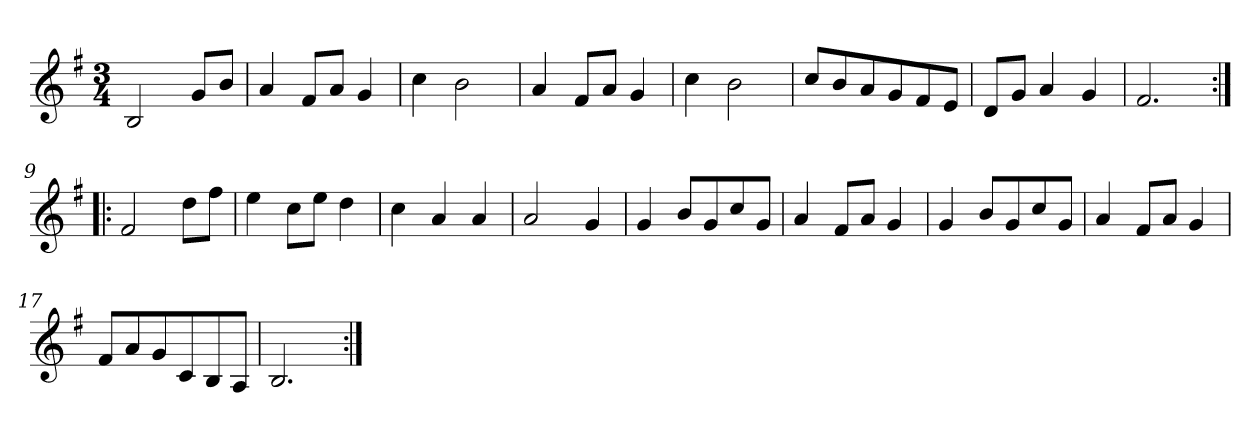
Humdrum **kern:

**kern
*part1
*staff1
*clefG2
*k[f#]
*G:
*M3/4
=1
2B/
8g/L
8b/J
=2
4a/
8f#/L
8a/J
4g/
=3
4cc\
2b\
=4
4a/
8f#/L
8a/J
4g/
=5
4cc\
2b\
=6
8cc/L
8b/
8a/
8g/
8f#/
8e/J
=7
8d/L
8g/J
4a/
4g/
=8
2.f#/
=9:|!|:
2f#/
8dd\L
8ff#\J
=10
4ee\
8cc\L
8ee\J
4dd\
=11
4cc\
4a/
4a/
=12
2a/
4g/
!!LO:LB:g=z
=13
4g/
8b/L
8g/
8cc/
8g/J
=14
4a/
8f#/L
8a/J
4g/
=15
4g/
8b/L
8g/
8cc/
8g/J
=16
4a/
8f#/L
8a/J
4g/
=17
8f#/L
8a/
8g/
8c/
8B/
8A/J
=18
2.B/
=:|!
*-
